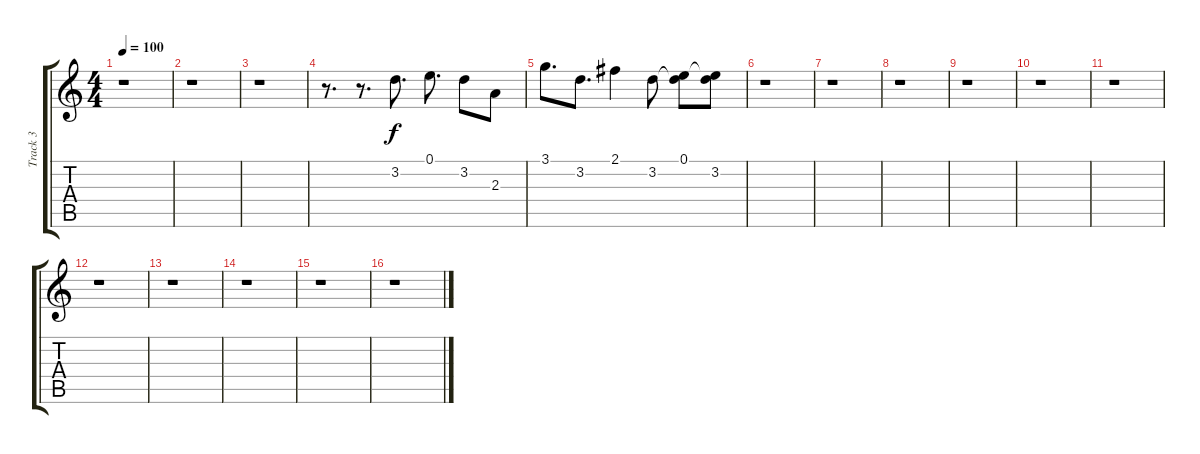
\track ("Track 3" "Track 3") {instrument overdrivenguitar}
\staff {score tabs}
\tuning (E4 B3 G3 D3 A2 E2) {hide}
\ts (4 4)
\tempo 100
\clef g2
\ks c
r.1{dy f} |
r.1 |
r.1 |
r.8{d} r.8{d} 3.2.8{d} 0.1.8{d} 3.2.8 2.3.8 |
3.1.8{d} 3.2.8{d} 2.1.4 3.2.8 (0.1 3.2{t}).8 (0.1{t} 3.2).8 |
r.1 |
r.1 |
r.1 |
r.1 |
r.1 |
r.1 |
r.1 |
r.1 |
r.1 |
r.1 |
r.1
